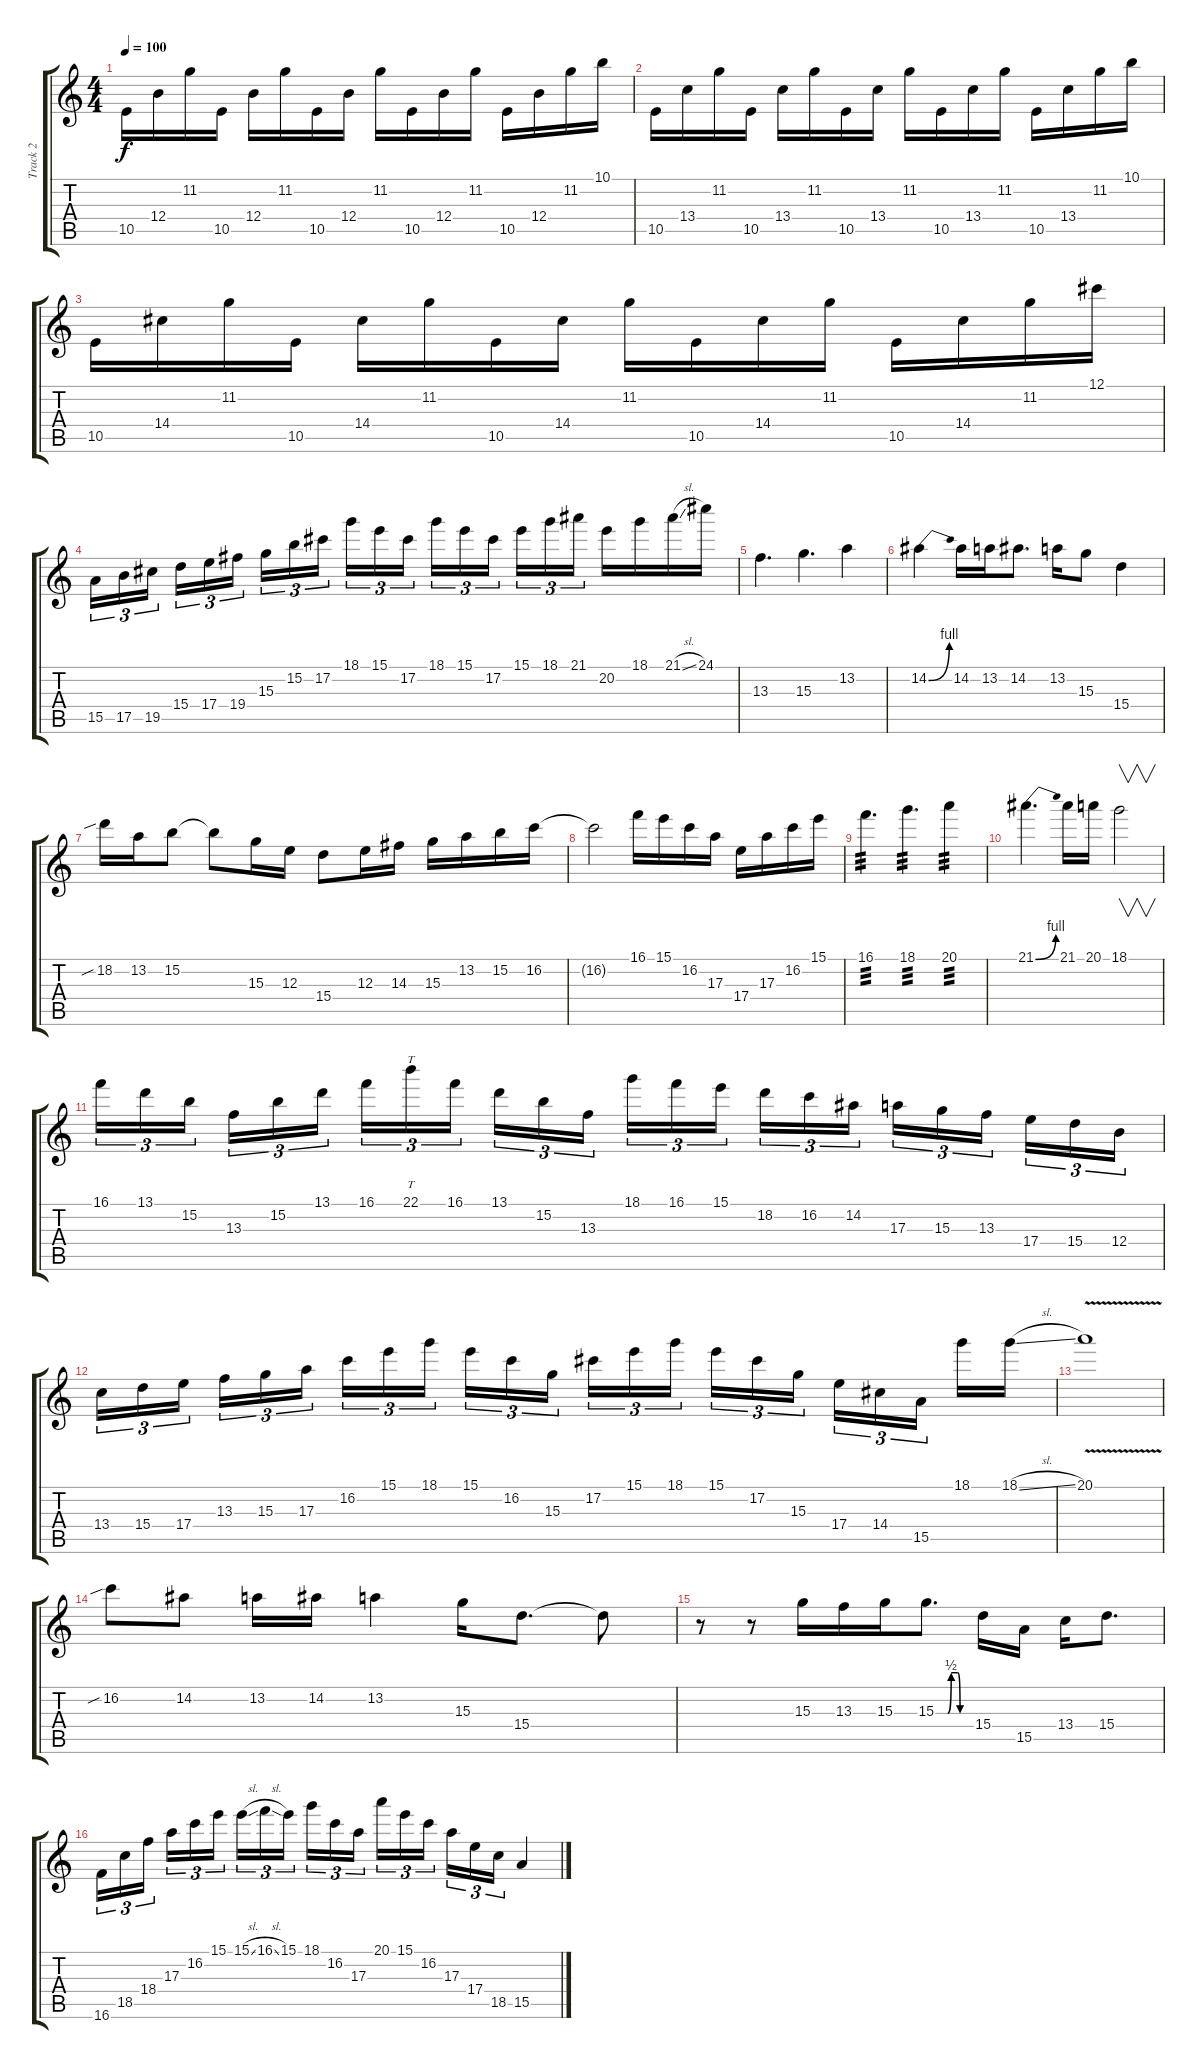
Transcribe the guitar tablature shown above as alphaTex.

\track ("Track 2" "Track 2") {instrument distortionguitar}
\staff {score tabs}
\tuning (Db4 Ab3 E3 B2 Gb2 Db2) {hide}
\ts (4 4)
\tempo 100
\clef g2
\ks c
10.5.16{dy f} 12.4.16 11.2.16 10.5.16 12.4.16 11.2.16 10.5.16 12.4.16 11.2.16 10.5.16 12.4.16 11.2.16 10.5.16 12.4.16 11.2.16 10.1.16 |
10.5.16 13.4.16 11.2.16 10.5.16 13.4.16 11.2.16 10.5.16 13.4.16 11.2.16 10.5.16 13.4.16 11.2.16 10.5.16 13.4.16 11.2.16 10.1.16 |
10.5.16 14.4.16 11.2.16 10.5.16 14.4.16 11.2.16 10.5.16 14.4.16 11.2.16 10.5.16 14.4.16 11.2.16 10.5.16 14.4.16 11.2.16 12.1.16 |
15.5.16{tu (3 2)} 17.5.16{tu (3 2)} 19.5.16{tu (3 2) beam splitsecondary} 15.4.16{tu (3 2)} 17.4.16{tu (3 2)} 19.4.16{tu (3 2)} 15.3.16{tu (3 2)} 15.2.16{tu (3 2)} 17.2.16{tu (3 2) beam splitsecondary} 18.1.16{tu (3 2)} 15.1.16{tu (3 2)} 17.2.16{tu (3 2)} 18.1.16{tu (3 2)} 15.1.16{tu (3 2)} 17.2.16{tu (3 2) beam splitsecondary} 15.1.16{tu (3 2)} 18.1.16{tu (3 2)} 21.1.16{tu (3 2)} 20.2.16 18.1.16 21.1{sl}.16 24.1.16 |
13.3.4{d} 15.3.4{d} 13.2.4 |
14.2{be (bend 0 0 60 4)}.4 14.2.16 13.2.16 14.2.8{d} 13.2.16 15.3.8 15.4.4 |
18.2{sib}.16 13.2.16 15.2.8 15.2{t}.8 15.3.16 12.3.16 15.4.8 12.3.16 14.3.16 15.3.16 13.2.16 15.2.16 16.2.16 |
16.2{t}.2 16.1.16 15.1.16 16.2.16 17.3.16 17.4.16 17.3.16 16.2.16 15.1.16 |
16.1.4{d tp 3} 18.1.4{d tp 3} 20.1.4{tp 3} |
21.1{be (bend 0 0 60 4)}.4{d} 21.1.16 20.1.16 18.1.2{v} |
16.1.16{tu (3 2)} 13.1.16{tu (3 2)} 15.2.16{tu (3 2) beam splitsecondary} 13.3.16{tu (3 2)} 15.2.16{tu (3 2)} 13.1.16{tu (3 2)} 16.1.16{tu (3 2)} 22.1.16{tt tu (3 2)} 16.1.16{tu (3 2) beam splitsecondary} 13.1.16{tu (3 2)} 15.2.16{tu (3 2)} 13.3.16{tu (3 2)} 18.1.16{tu (3 2)} 16.1.16{tu (3 2)} 15.1.16{tu (3 2) beam splitsecondary} 18.2.16{tu (3 2)} 16.2.16{tu (3 2)} 14.2.16{tu (3 2)} 17.3.16{tu (3 2)} 15.3.16{tu (3 2)} 13.3.16{tu (3 2) beam splitsecondary} 17.4.16{tu (3 2)} 15.4.16{tu (3 2)} 12.4.16{tu (3 2)} |
13.4.16{tu (3 2)} 15.4.16{tu (3 2)} 17.4.16{tu (3 2) beam splitsecondary} 13.3.16{tu (3 2)} 15.3.16{tu (3 2)} 17.3.16{tu (3 2)} 16.2.16{tu (3 2)} 15.1.16{tu (3 2)} 18.1.16{tu (3 2) beam splitsecondary} 15.1.16{tu (3 2)} 16.2.16{tu (3 2)} 15.3.16{tu (3 2)} 17.2.16{tu (3 2)} 15.1.16{tu (3 2)} 18.1.16{tu (3 2) beam splitsecondary} 15.1.16{tu (3 2)} 17.2.16{tu (3 2)} 15.3.16{tu (3 2)} 17.4.16{tu (3 2)} 14.4.16{tu (3 2)} 15.5.16{tu (3 2) beam splitsecondary} 18.1.16 18.1{sl}.16 |
20.1{v}.1 |
16.2{sib}.8 14.2.8 13.2.16 14.2.16 13.2.4 15.3.16 15.4.8{d} 15.4{t}.8 |
r.8 r.8 15.3.16 13.3.16 15.3.16 15.3{be (custom 0 0 10 0 20 0 26 2 37 2 41 0 60 0)}.8{d} 15.4.16 15.5.16 13.4.16 15.4.8{d} |
16.6.16{tu (3 2)} 18.5.16{tu (3 2)} 18.4.16{tu (3 2) beam splitsecondary} 17.3.16{tu (3 2)} 16.2.16{tu (3 2)} 15.1.16{tu (3 2)} 15.1{sl}.16{tu (3 2)} 16.1{sl}.16{tu (3 2)} 15.1.16{tu (3 2) beam splitsecondary} 18.1.16{tu (3 2)} 16.2.16{tu (3 2)} 17.3.16{tu (3 2)} 20.1.16{tu (3 2)} 15.1.16{tu (3 2)} 16.2.16{tu (3 2) beam splitsecondary} 17.3.16{tu (3 2)} 17.4.16{tu (3 2)} 18.5.16{tu (3 2)} 15.5.4
